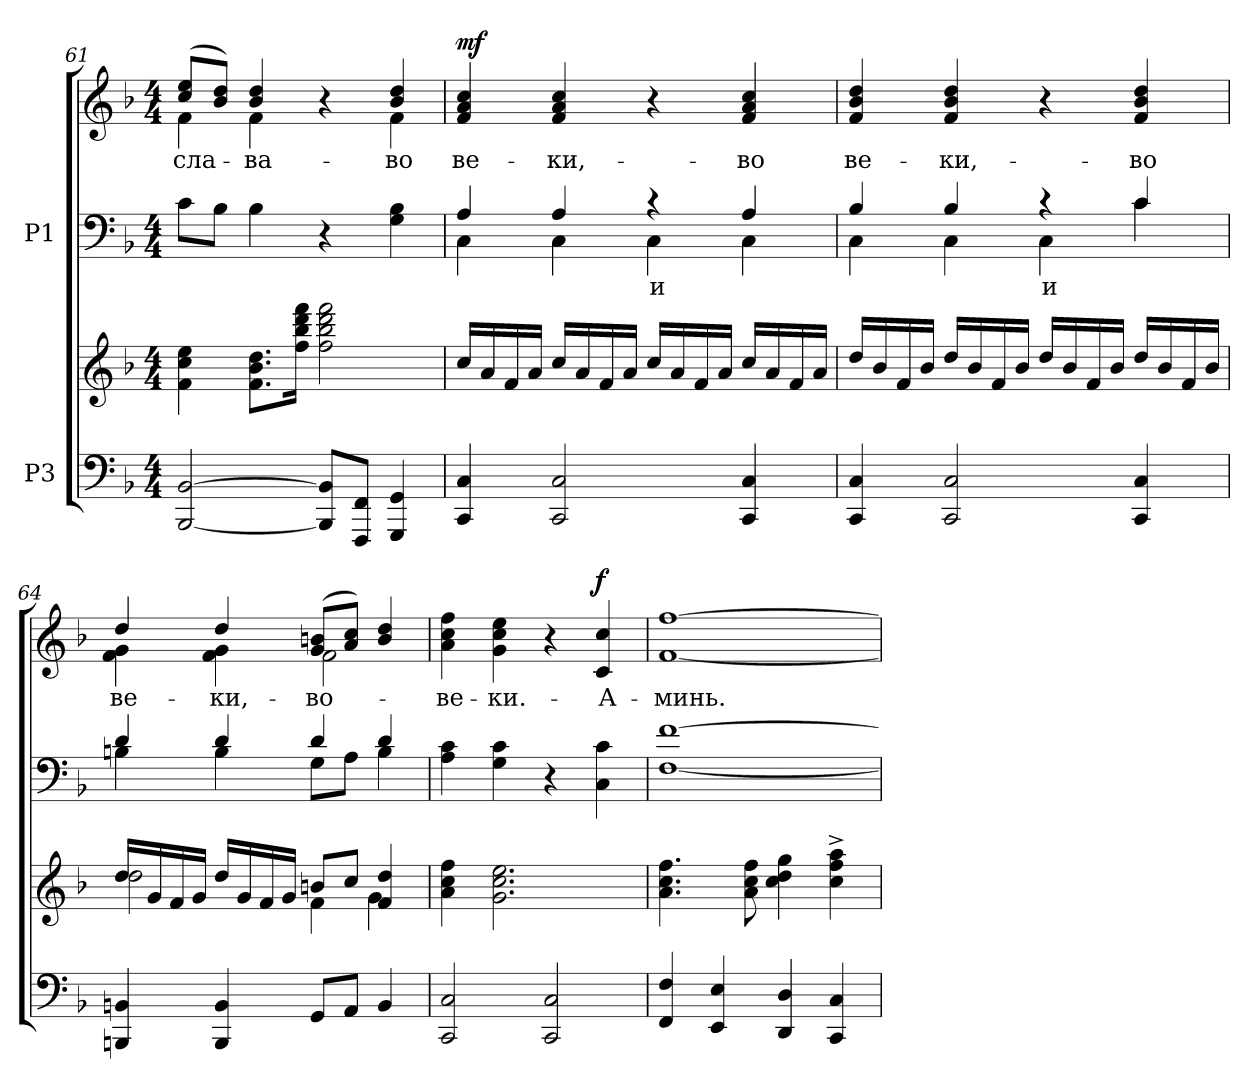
**kern	**kern	**kern	**text	**kern	**text	**dynam
*part2	*part2	*part1	*part1	*part1	*part1	*part1
*staff4	*staff3	*staff2	*staff2	*staff1	*staff1	*staff1/2
*I"P3	*	*I"P1	*	*	*	*
!!LO:PB:g=z
*clefF4	*clefG2	*clefF4	*	*clefG2	*	*
*k[b-]	*k[b-]	*k[b-]	*	*k[b-]	*	*
*F:	*F:	*F:	*	*F:	*	*
*M4/4	*M4/4	*M4/4	*	*M4/4	*	*
=61	=61	=61	=61	=61	=61	=61
!	!	!	!	!	!LO:LY:b:color=#000000	!
*	*	*	*	*^	*	*
[<2BBB-i/ [>2BB-i	4fi\ 4cci 4eei	8ci\L	.	(8cci/ 8eeiL	4fi\	сла-	.
.	.	8B-i\J	.	8b-i/ 8ddiJ)	.	.	.
!	!	!	!	!	!	!LO:LY:b:color=#000000	!
.	8.fi\ 8.b-i 8.ddiL	4B-i\	.	4b-i/ 4ddi	4fi\	-ва-	.
.	16ffi\ 16bb-i 16dddi 16fffiJk	.	.	.	.	.	.
8BBB-i/] 8BB-i]L	2ffi\ 2bb-i 2dddi 2fffi	4r	.	4r	4ryy	.	.
8FFFi/ 8FFiJ	.	.	.	.	.	.	.
!	!	!	!	!	!	!LO:LY:b:color=#000000	!
4GGGi/ 4GGi	.	4Gi\ 4B-i	.	4b-i/ 4ddi	4fi\	-во	.
*	*	*	*	*v	*v	*	*
=62	=62	=62	=62	=62	=62	=62
*	*	*^	*	*	*	*
*	*	*	*	*	*^	*	*
!	!	!	!	!	!	!	!LO:LY:b:color=#000000	!
*	*	*	*	*	*v	*v	*	*
4CCi/ 4Ci	16cci/LL	4Ai/	4Ci\	.	4fi/ 4ai 4cci	ве-	mf
.	16ai/	.	.	.	.	.	.
.	16fi/	.	.	.	.	.	.
.	16ai/JJ	.	.	.	.	.	.
!	!	!	!	!	!	!LO:LY:b:color=#000000	!
2CCi/ 2Ci	16cci/LL	4Ai/	4Ci\	.	4fi/ 4ai 4cci	-ки,-	.
.	16ai/	.	.	.	.	.	.
.	16fi/	.	.	.	.	.	.
.	16ai/JJ	.	.	.	.	.	.
!	!	!	!	!LO:LY:b:color=#000000	!	!	!
.	16cci/LL	4r	4Ci\	и	4r	.	.
.	16ai/	.	.	.	.	.	.
.	16fi/	.	.	.	.	.	.
.	16ai/JJ	.	.	.	.	.	.
!	!	!	!	!	!	!LO:LY:b:color=#000000	!
4CCi/ 4Ci	16cci/LL	4Ai/	4Ci\	.	4fi/ 4ai 4cci	-во	.
.	16ai/	.	.	.	.	.	.
.	16fi/	.	.	.	.	.	.
.	16ai/JJ	.	.	.	.	.	.
=63	=63	=63	=63	=63	=63	=63	=63
!	!	!	!	!	!	!LO:LY:b:color=#000000	!
4CCi/ 4Ci	16ddi/LL	4B-i/	4Ci\	.	4fi/ 4b-i 4ddi	ве-	.
.	16b-i/	.	.	.	.	.	.
.	16fi/	.	.	.	.	.	.
.	16b-i/JJ	.	.	.	.	.	.
!	!	!	!	!	!	!LO:LY:b:color=#000000	!
2CCi/ 2Ci	16ddi/LL	4B-i/	4Ci\	.	4fi/ 4b-i 4ddi	-ки,-	.
.	16b-i/	.	.	.	.	.	.
.	16fi/	.	.	.	.	.	.
.	16b-i/JJ	.	.	.	.	.	.
!	!	!	!	!LO:LY:b:color=#000000	!	!	!
.	16ddi/LL	4r	4Ci\	и	4r	.	.
.	16b-i/	.	.	.	.	.	.
.	16fi/	.	.	.	.	.	.
.	16b-i/JJ	.	.	.	.	.	.
!	!	!	!	!	!	!LO:LY:b:color=#000000	!
4CCi/ 4Ci	16ddi/LL	4ci/	4ci\	.	4fi/ 4b-i 4ddi	-во	.
.	16b-i/	.	.	.	.	.	.
.	16fi/	.	.	.	.	.	.
.	16b-i/JJ	.	.	.	.	.	.
!!LO:LB:g=z
=64	=64	=64	=64	=64	=64	=64	=64
*	*^	*	*	*	*	*	*
!	!	!	!	!	!	!	!LO:LY:b:color=#000000	!
*	*	*	*	*	*	*^	*	*
4BBBni/ 4BBni	16ddi/LL	2ddi\	4di/	4Bni\	.	4ddi/	4fi\ 4gi	ве-	.
.	16gi/	.	.	.	.	.	.	.	.
.	16fi/	.	.	.	.	.	.	.	.
.	16gi/JJ	.	.	.	.	.	.	.	.
!	!	!	!	!	!	!	!	!LO:LY:b:color=#000000	!
4BBBi/ 4BBi	16ddi/LL	.	4di/	4Bi\	.	4ddi/	4fi\ 4gi	-ки,-	.
.	16gi/	.	.	.	.	.	.	.	.
.	16fi/	.	.	.	.	.	.	.	.
.	16gi/JJ	.	.	.	.	.	.	.	.
!	!	!	!	!	!	!	!	!LO:LY:b:color=#000000	!
8GGi/L	8bni/L	4fi\	4di/	8Gi\L	.	(8gi/ 8bniL	2fi\	-во-	.
8AAi/J	8cci/J	.	.	8Ai\J	.	8ai/ 8cciJ)	.	.	.
4BBi/	4fi/ 4ddi	4gi\	4di/	4Bi\	.	4bi/ 4ddi	.	.	.
*	*v	*v	*	*	*	*	*	*	*
*	*	*v	*v	*	*	*	*	*
*	*	*	*	*v	*v	*	*
=65	=65	=65	=65	=65	=65	=65
*	*^	*^	*	*	*	*
!	!	!	!	!	!	!	!LO:LY:b:color=#000000	!
*	*v	*v	*	*	*	*	*	*
*	*	*v	*v	*	*	*	*
2CCi/ 2Ci	4ai\ 4cci 4ffi	4Ai\ 4ci	.	4ai\ 4cci 4ffi	-ве-	.
!	!	!	!	!	!LO:LY:b:color=#000000	!
.	2.gi\ 2.cci 2.eei	4Gi\ 4ci	.	4gi\ 4cci 4eei	-ки.-	.
2CCi/ 2Ci	.	4r	.	4r	.	.
!	!	!	!	!	!LO:LY:b:color=#000000	!
.	.	4Ci\ 4ci	.	4ci/ 4cci	-А-	f
=66	=66	=66	=66	=66	=66	=66
!	!	!	!	!	!LO:LY:b:color=#000000	!
4FFi/ 4Fi	4.ai\ 4.cci 4.ffi	[<1Fi [>1fi	.	[<1fi [>1ffi	-минь.	.
4EEi/ 4Ei	.	.	.	.	.	.
.	8ai\ 8cci 8ffi	.	.	.	.	.
4DDi/ 4Di	4cci\ 4ddi 4ggi	.	.	.	.	.
4CCi/ 4Ci	4cci\^ 4ffi^ 4aai^	.	.	.	.	.
=	=	=	=	=	=	=
*-	*-	*-	*-	*-	*-	*-
